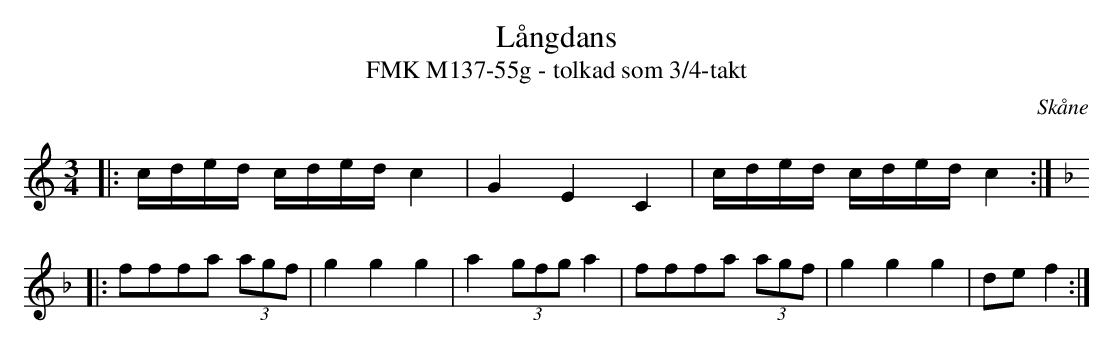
X:1
T:Långdans
T:FMK M137-55g - tolkad som 3/4-takt
O:Skåne
M:3/4
L:1/16
K:C
|: cded cded  c4 | G4 E4 C4 |cded cded c4 :|
|:[K:F] f2f2f2a2 (3a2g2f2 | g4 g4 g4|  a4 (3g2f2g2 a4 | f2f2f2a2 (3a2g2f2 | g4 g4 g4 | d2e2 f4  :|
